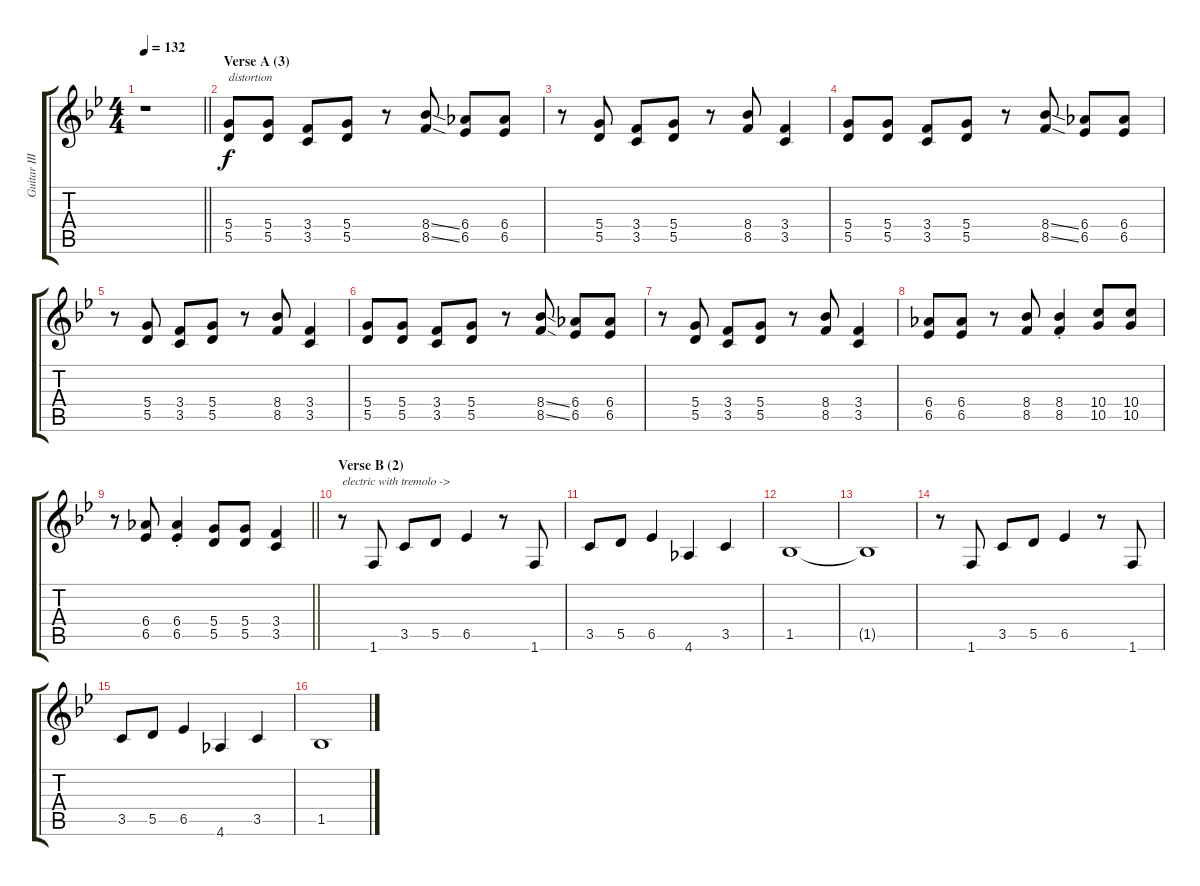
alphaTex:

\track ("Guitar III (Jun)" "Guitar III") {instrument electricguitarjazz}
\staff {score tabs}
\tuning (E4 B3 G3 D3 A2 E2) {hide}
\ts (4 4)
\tempo 132
\clef g2
\barLineRight lightlight
\ks bb
r.1{dy f} |
\section ("" "Verse A (3)")
(5.4 5.5).8{txt "distortion" instrument distortionguitar} (5.4 5.5).8 (3.4 3.5).8 (5.4 5.5).8 r.8 (8.4{ss} 8.5{ss}).8 (6.4 6.5).8 (6.4 6.5).8 |
r.8 (5.4 5.5).8 (3.4 3.5).8 (5.4 5.5).8 r.8 (8.4 8.5).8 (3.4 3.5).4 |
(5.4 5.5).8 (5.4 5.5).8 (3.4 3.5).8 (5.4 5.5).8 r.8 (8.4{ss} 8.5{ss}).8 (6.4 6.5).8 (6.4 6.5).8 |
r.8 (5.4 5.5).8 (3.4 3.5).8 (5.4 5.5).8 r.8 (8.4 8.5).8 (3.4 3.5).4 |
(5.4 5.5).8 (5.4 5.5).8 (3.4 3.5).8 (5.4 5.5).8 r.8 (8.4{ss} 8.5{ss}).8 (6.4 6.5).8 (6.4 6.5).8 |
r.8 (5.4 5.5).8 (3.4 3.5).8 (5.4 5.5).8 r.8 (8.4 8.5).8 (3.4 3.5).4 |
(6.4 6.5).8 (6.4 6.5).8 r.8 (8.4 8.5).8 (8.4{st} 8.5{st}).4 (10.4 10.5).8 (10.4 10.5).8 |
\barLineRight lightlight
r.8 (6.4 6.5).8 (6.4{st} 6.5{st}).4 (5.4 5.5).8 (5.4 5.5).8 (3.4 3.5).4 |
\section ("" "Verse B (2)")
r.8{txt "electric with tremolo ->"} 1.6.8 3.5.8 5.5.8 6.5.4 r.8 1.6.8 |
3.5.8 5.5.8 6.5.4 4.6.4 3.5.4 |
1.5.1 |
1.5{t}.1 |
r.8 1.6.8 3.5.8 5.5.8 6.5.4 r.8 1.6.8 |
3.5.8 5.5.8 6.5.4 4.6.4 3.5.4 |
1.5.1
